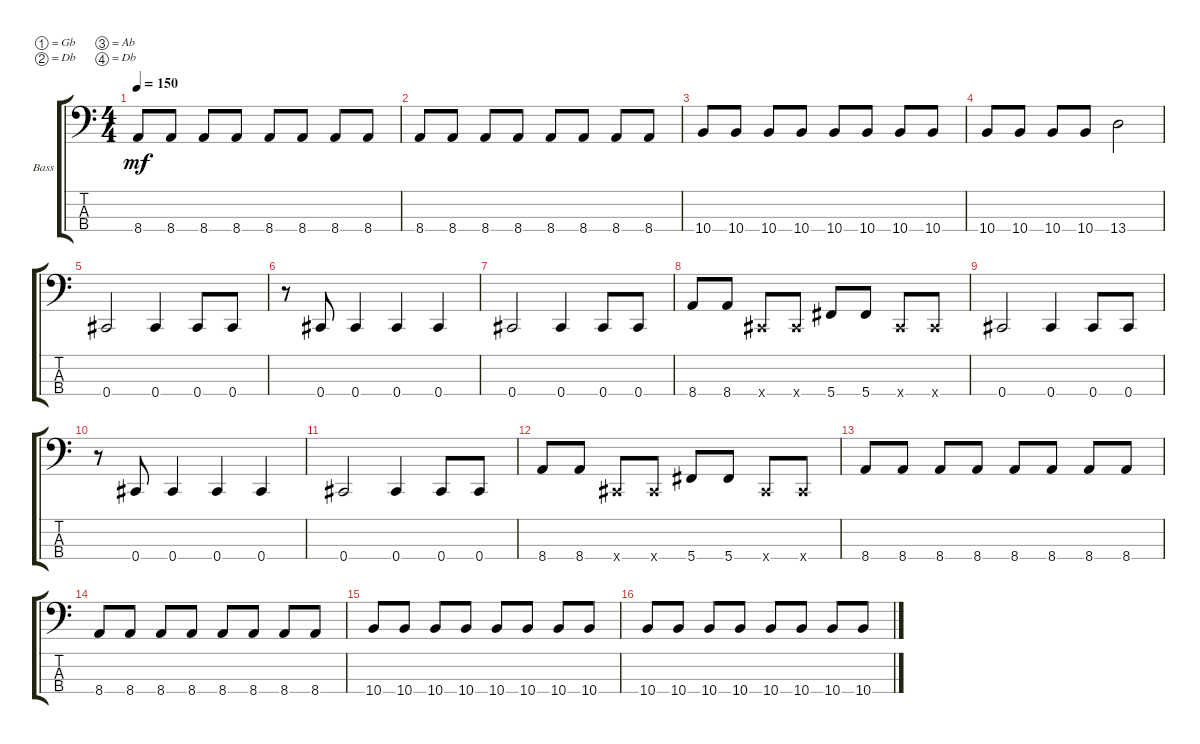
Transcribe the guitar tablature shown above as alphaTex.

\bracketExtendMode groupsimilarinstruments
\firstSystemTrackNameOrientation horizontal
\otherSystemsTrackNameOrientation horizontal
\track ("Kristian" "Bass") {instrument electricbassfinger}
\staff {score tabs}
\tuning (Gb2 Db2 Ab1 Db1)
\ts (4 4)
\tempo 150
\clef f4
\ks c
8.4.8{dy mf} 8.4.8 8.4.8 8.4.8 8.4.8 8.4.8 8.4.8 8.4.8 |
8.4.8 8.4.8 8.4.8 8.4.8 8.4.8 8.4.8 8.4.8 8.4.8 |
10.4.8 10.4.8 10.4.8 10.4.8 10.4.8 10.4.8 10.4.8 10.4.8 |
10.4.8 10.4.8 10.4.8 10.4.8 13.4.2 |
0.4.2 0.4.4 0.4.8 0.4.8 |
r.8 0.4.8 0.4.4 0.4.4 0.4.4 |
0.4.2 0.4.4 0.4.8 0.4.8 |
8.4.8 8.4.8 0.4{x}.8 0.4{x}.8 5.4.8 5.4.8 0.4{x}.8 0.4{x}.8 |
0.4.2 0.4.4 0.4.8 0.4.8 |
r.8 0.4.8 0.4.4 0.4.4 0.4.4 |
0.4.2 0.4.4 0.4.8 0.4.8 |
8.4.8 8.4.8 0.4{x}.8 0.4{x}.8 5.4.8 5.4.8 0.4{x}.8 0.4{x}.8 |
8.4.8 8.4.8 8.4.8 8.4.8 8.4.8 8.4.8 8.4.8 8.4.8 |
8.4.8 8.4.8 8.4.8 8.4.8 8.4.8 8.4.8 8.4.8 8.4.8 |
10.4.8 10.4.8 10.4.8 10.4.8 10.4.8 10.4.8 10.4.8 10.4.8 |
10.4.8 10.4.8 10.4.8 10.4.8 10.4.8 10.4.8 10.4.8 10.4.8
